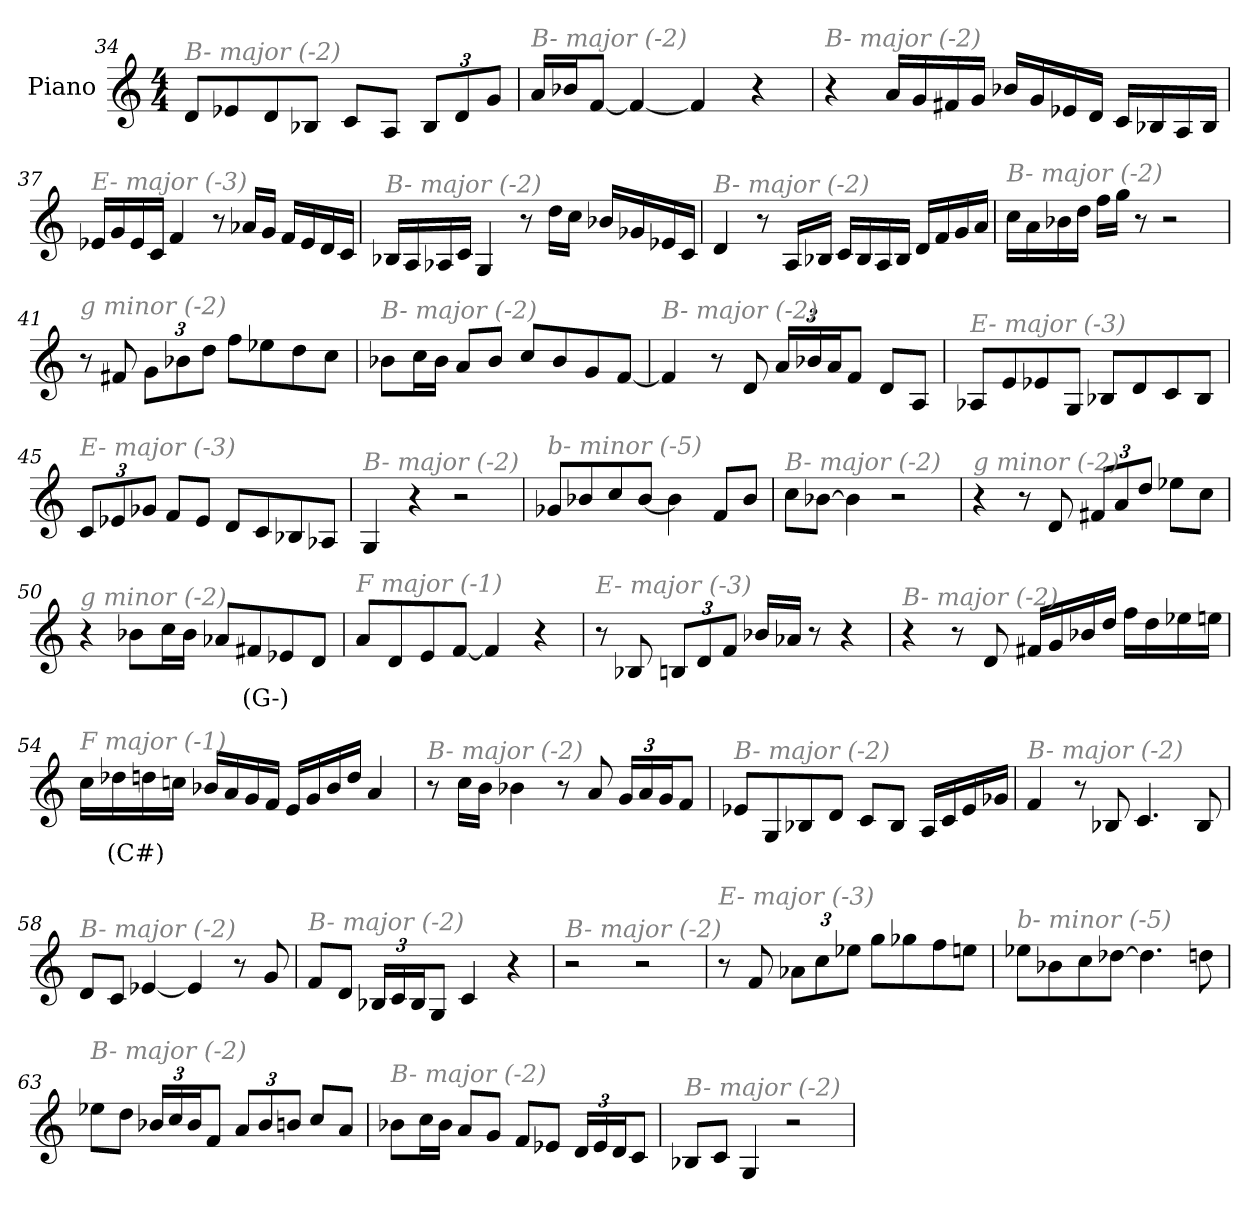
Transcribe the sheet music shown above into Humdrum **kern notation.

**kern	**text
*part1	*part1
*staff1	*staff1
*I"Piano	*
*I'Pno	*
*clefG2	*
*k[]	*
*M4/4	*
=34	=34
!LO:TX:i:color=#808080:t=B- major (-2)	!
8d/L	.
8e-X/	.
8d/	.
8B-X/J	.
8c/L	.
8A/J	.
*Xbrackettup	*
12B-/L	.
12d/	.
12g/J	.
=35	=35
!LO:TX:i:color=#808080:t=B- major (-2)	!
16a/LL	.
16b-X/J	.
[8f/J	.
4f/_	.
4f/]	.
4r	.
!!LO:LB:g=z
=36	=36
!LO:TX:i:color=#808080:t=B- major (-2)	!
4r	.
16a/LL	.
16g/	.
16f#X/	.
16g/JJ	.
16b-X/LL	.
16g/	.
16e-X/	.
16d/JJ	.
16c/LL	.
16B-X/	.
16A/	.
16B-/JJ	.
=37	=37
!LO:TX:i:color=#808080:t=E- major (-3)	!
16e-X/LL	.
16g/	.
16e-/	.
16c/JJ	.
4f/	.
8r	.
16a-X/LL	.
16g/JJ	.
16f/LL	.
16e-/	.
16d/	.
16c/JJ	.
=38	=38
!LO:TX:i:color=#808080:t=B- major (-2)	!
16B-X/LL	.
16A/	.
16A-X/	.
16c/JJ	.
4G/	.
8r	.
16dd\LL	.
16cc\JJ	.
16b-X/LL	.
16g-X/	.
16e-X/	.
16c/JJ	.
!!LO:LB:g=z
=39	=39
!LO:TX:i:color=#808080:t=B- major (-2)	!
4d/	.
8r	.
16A/LL	.
16B-X/JJ	.
16c/LL	.
16B-/	.
16A/	.
16B-/JJ	.
16d/LL	.
16f/	.
16g/	.
16a/JJ	.
=40	=40
!LO:TX:i:color=#808080:t=B- major (-2)	!
16cc\LL	.
16a\	.
16b-X\	.
16dd\JJ	.
16ff\LL	.
16gg\JJ	.
8r	.
2r	.
=41	=41
!LO:TX:i:color=#808080:t=g minor (-2)	!
8r	.
8f#X/	.
12g\L	.
12b-X\	.
12dd\J	.
8ff\L	.
8ee-X\	.
8dd\	.
8cc\J	.
!!LO:PB:g=z
=42	=42
!LO:TX:i:color=#808080:t=B- major (-2)	!
8b-X\L	.
16cc\L	.
16b-\JJ	.
8a/L	.
8b-/J	.
8cc/L	.
8b-/	.
8g/	.
[8f/J	.
=43	=43
!LO:TX:i:color=#808080:t=B- major (-2)	!
4f/]	.
8r	.
8d/	.
24a/LL	.
24b-X/	.
24a/J	.
8f/J	.
8d/L	.
8A/J	.
=44	=44
!LO:TX:i:color=#808080:t=E- major (-3)	!
8A-X/L	.
8e/	.
8e-X/	.
8G/J	.
8B-X/L	.
8d/	.
8c/	.
8B-/J	.
=45	=45
!LO:TX:i:color=#808080:t=E- major (-3)	!
12c/L	.
12e-X/	.
12g-X/J	.
8f/L	.
8e-/J	.
8d/L	.
8c/	.
8B-X/	.
8A-X/J	.
!!LO:LB:g=z
=46	=46
!LO:TX:i:color=#808080:t=B- major (-2)	!
4G/	.
4r	.
2r	.
=47	=47
!LO:TX:i:color=#808080:t=b- minor (-5)	!
8g-X/L	.
8b-X/	.
8cc/	.
[8b-/J	.
4b-\]	.
8f/L	.
8b-/J	.
=48	=48
!LO:TX:i:color=#808080:t=B- major (-2)	!
8cc\L	.
[8b-X\J	.
4b-\]	.
2r	.
!!LO:LB:g=z
=49	=49
!LO:TX:i:color=#808080:t=g minor (-2)	!
4r	.
8r	.
8d/	.
12f#X/L	.
12a/	.
12dd/J	.
8ee-X\L	.
8cc\J	.
=50	=50
!LO:TX:i:color=#808080:t=g minor (-2)	!
4r	.
8b-X\L	.
16cc\L	.
16b-\JJ	.
8a-X/L	.
8f#Xi/	(G-)
8e-X/	.
8d/J	.
=51	=51
!LO:TX:i:color=#808080:t=F major (-1)	!
8a/L	.
8d/	.
8e/	.
[8f/J	.
4f/]	.
4r	.
=52	=52
!LO:TX:i:color=#808080:t=E- major (-3)	!
8r	.
8B-X/	.
12Bn/L	.
12d/	.
12f/J	.
16b-X/LL	.
16a-X/JJ	.
8r	.
4r	.
!!LO:LB:g=z
=53	=53
!LO:TX:i:color=#808080:t=B- major (-2)	!
4r	.
8r	.
8d/	.
16f#X/LL	.
16g/	.
16b-X/	.
16dd/JJ	.
16ff\LL	.
16dd\	.
16ee-X\	.
16een\JJ	.
=54	=54
!LO:TX:i:color=#808080:t=F major (-1)	!
16cc\LL	.
16dd-Xi\	(C#)
16dd\	.
16ccn\JJ	.
16b-X/LL	.
16a/	.
16g/	.
16f/JJ	.
16e/LL	.
16g/	.
16b-/	.
16dd/JJ	.
4a/	.
=55	=55
!LO:TX:i:color=#808080:t=B- major (-2)	!
8r	.
16cc\LL	.
16b\JJ	.
4b-X\	.
8r	.
8a/	.
24g/LL	.
24a/	.
24g/J	.
8f/J	.
!!LO:LB:g=z
=56	=56
!LO:TX:i:color=#808080:t=B- major (-2)	!
8e-X/L	.
8G/	.
8B-X/	.
8d/J	.
8c/L	.
8B-/J	.
16A/LL	.
16c/	.
16e-/	.
16g-X/JJ	.
=57	=57
!LO:TX:i:color=#808080:t=B- major (-2)	!
4f/	.
8r	.
8B-X/	.
4.c/	.
8B-/	.
=58	=58
!LO:TX:i:color=#808080:t=B- major (-2)	!
8d/L	.
8c/J	.
[4e-X/	.
4e-/]	.
8r	.
8g/	.
=59	=59
!LO:TX:i:color=#808080:t=B- major (-2)	!
8f/L	.
8d/J	.
24B-X/LL	.
24c/	.
24B-/J	.
8G/J	.
4c/	.
4r	.
!!LO:LB:g=z
=60	=60
!LO:TX:i:color=#808080:t=B- major (-2)	!
2r	.
2r	.
=61	=61
!LO:TX:i:color=#808080:t=E- major (-3)	!
8r	.
8f/	.
12a-X\L	.
12cc\	.
12ee-X\J	.
8gg\L	.
8gg-X\	.
8ff\	.
8een\J	.
=62	=62
!LO:TX:i:color=#808080:t=b- minor (-5)	!
8ee-X\L	.
8b-X\	.
8cc\	.
[8dd-X\J	.
4.dd-\]	.
8ddn\	.
=63	=63
!LO:TX:i:color=#808080:t=B- major (-2)	!
8ee-X\L	.
8dd\J	.
24b-X/LL	.
24cc/	.
24b-/J	.
8f/J	.
12a/L	.
12b-/	.
12bn/J	.
8cc/L	.
8a/J	.
!!LO:LB:g=z
=64	=64
!LO:TX:i:color=#808080:t=B- major (-2)	!
8b-X\L	.
16cc\L	.
16b-\JJ	.
8a/L	.
8g/J	.
8f/L	.
8e-X/J	.
24d/LL	.
24e-/	.
24d/J	.
8c/J	.
=65	=65
!LO:TX:i:color=#808080:t=B- major (-2)	!
8B-X/L	.
8c/J	.
4G/	.
2r	.
=	=
*-	*-
